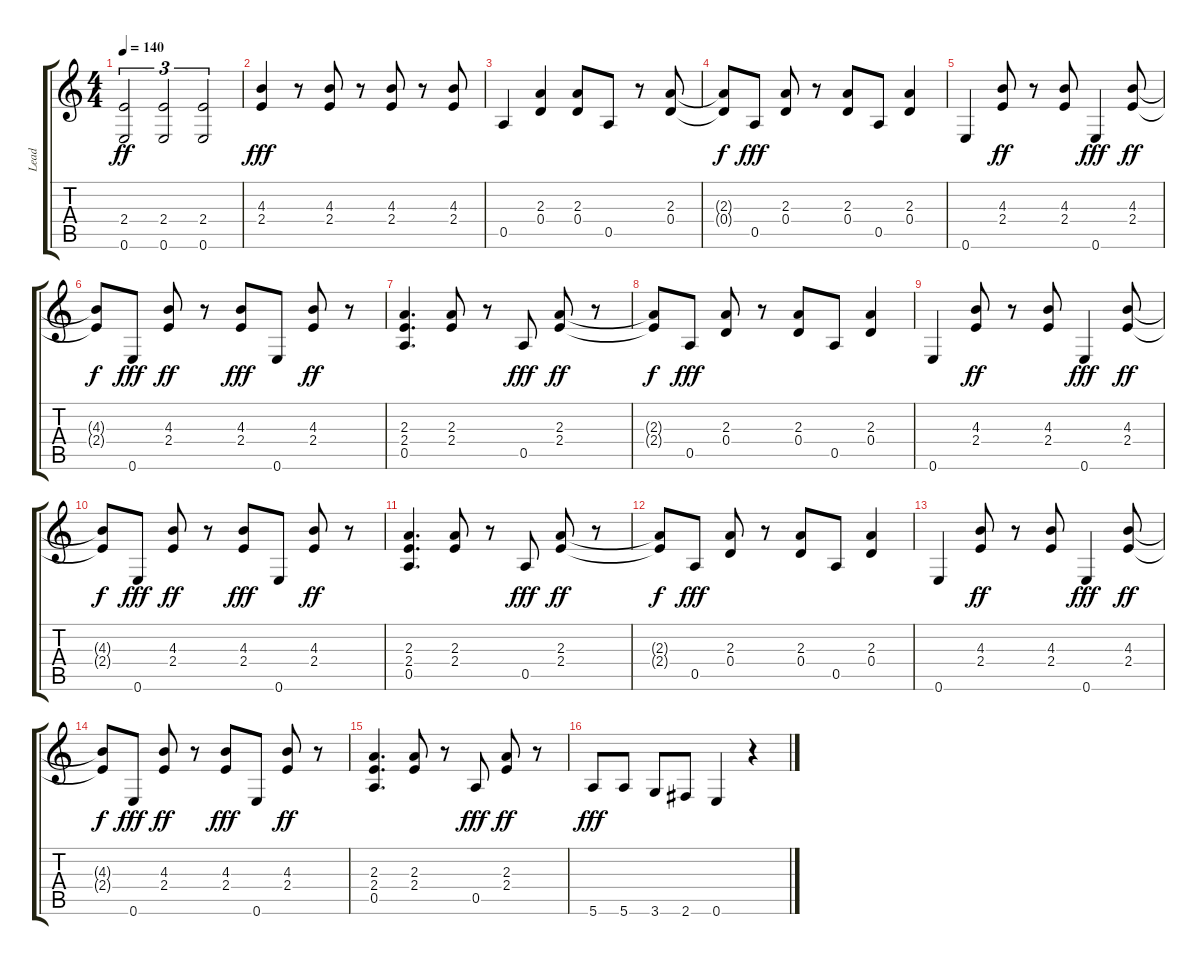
\track ("Lead" "Lead") {instrument overdrivenguitar}
\staff {score tabs}
\tuning (E4 B3 G3 D3 A2 E2) {hide}
\ts (4 4)
\tempo 140
\clef g2
\ks c
(2.4 0.6).2{tu (3 2) dy ff} (2.4 0.6).2{tu (3 2)} (2.4 0.6).2{tu (3 2)} |
(4.3 2.4).4{dy fff} r.8 (4.3 2.4).8 r.8 (4.3 2.4).8 r.8 (4.3 2.4).8 |
0.5.4 (2.3 0.4).4 (2.3 0.4).8 0.5.8 r.8 (2.3 0.4).8 |
(2.3{t} 0.4{t}).8{dy f} 0.5.8{dy fff} (2.3 0.4).8 r.8 (2.3 0.4).8 0.5.8 (2.3 0.4).4 |
0.6.4 (4.3 2.4).8{dy ff} r.8 (4.3 2.4).8 0.6.4{dy fff} (4.3 2.4).8{dy ff} |
(4.3{t} 2.4{t}).8{dy f} 0.6.8{dy fff} (4.3 2.4).8{dy ff} r.8 (4.3 2.4).8{dy fff} 0.6.8 (4.3 2.4).8{dy ff} r.8 |
(2.3 2.4 0.5).4{d} (2.3 2.4).8 r.8 0.5.8{dy fff} (2.3 2.4).8{dy ff} r.8 |
(2.3{t} 2.4{t}).8{dy f} 0.5.8{dy fff} (2.3 0.4).8 r.8 (2.3 0.4).8 0.5.8 (2.3 0.4).4 |
0.6.4 (4.3 2.4).8{dy ff} r.8 (4.3 2.4).8 0.6.4{dy fff} (4.3 2.4).8{dy ff} |
(4.3{t} 2.4{t}).8{dy f} 0.6.8{dy fff} (4.3 2.4).8{dy ff} r.8 (4.3 2.4).8{dy fff} 0.6.8 (4.3 2.4).8{dy ff} r.8 |
(2.3 2.4 0.5).4{d} (2.3 2.4).8 r.8 0.5.8{dy fff} (2.3 2.4).8{dy ff} r.8 |
(2.3{t} 2.4{t}).8{dy f} 0.5.8{dy fff} (2.3 0.4).8 r.8 (2.3 0.4).8 0.5.8 (2.3 0.4).4 |
0.6.4 (4.3 2.4).8{dy ff} r.8 (4.3 2.4).8 0.6.4{dy fff} (4.3 2.4).8{dy ff} |
(4.3{t} 2.4{t}).8{dy f} 0.6.8{dy fff} (4.3 2.4).8{dy ff} r.8 (4.3 2.4).8{dy fff} 0.6.8 (4.3 2.4).8{dy ff} r.8 |
(2.3 2.4 0.5).4{d} (2.3 2.4).8 r.8 0.5.8{dy fff} (2.3 2.4).8{dy ff} r.8 |
5.6.8{dy fff} 5.6.8 3.6.8 2.6.8 0.6.4 r.4
